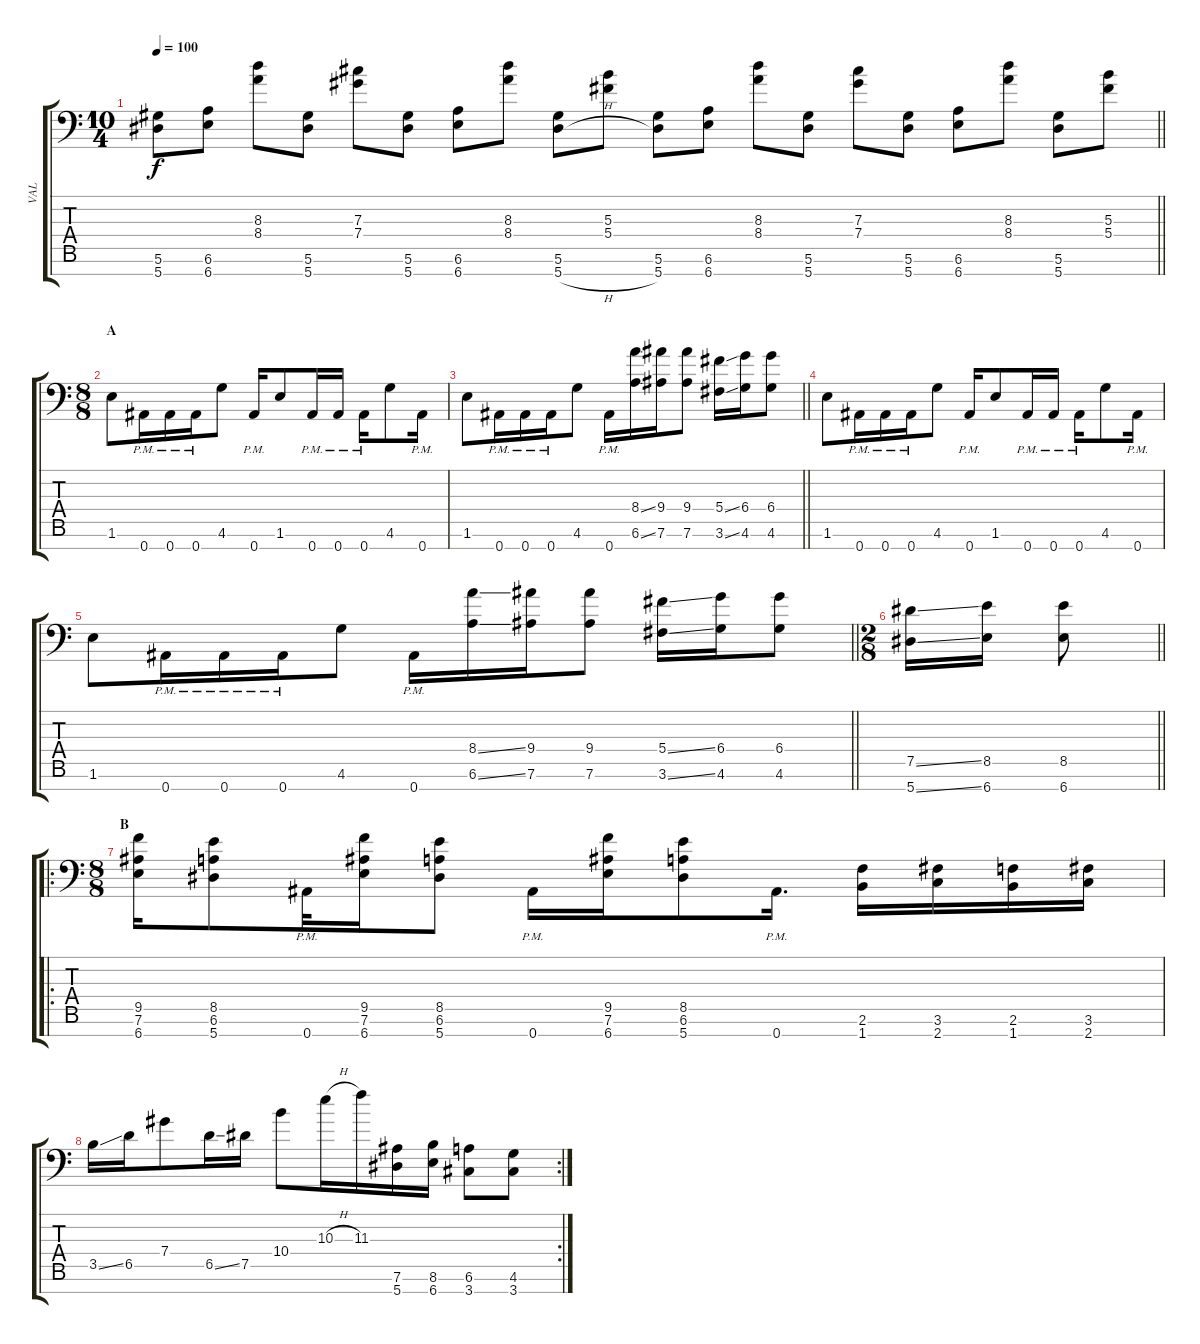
\track ("VAL" "VAL") {instrument overdrivenguitar}
\staff {score tabs}
\tuning (Eb4 Bb3 Gb3 Db3 Ab2 Eb2 Bb1) {hide}
\ts (10 4)
\tempo 100
\clef f4
\barLineRight lightlight
\ks c
(5.6 5.7).8{dy f} (6.6 6.7).8 (8.3 8.4).8 (5.6 5.7).8 (7.3 7.4).8 (5.6 5.7).8 (6.6 6.7).8 (8.3 8.4).8 (5.6 5.7{h}).8 (5.3 5.4).8 (5.6 5.7).8 (6.6 6.7).8 (8.3 8.4).8 (5.6 5.7).8 (7.3 7.4).8 (5.6 5.7).8 (6.6 6.7).8 (8.3 8.4).8 (5.6 5.7).8 (5.3 5.4).8 |
\ts (8 8)
\section ("" "A")
1.6.8 0.7{pm}.16 0.7{pm}.16 0.7{pm}.16 4.6.8 0.7{pm}.16 1.6.8 0.7{pm}.16 0.7{pm}.16 0.7{pm}.16 4.6.8 0.7{pm}.16 |
\barLineRight lightlight
1.6.8 0.7{pm}.16 0.7{pm}.16 0.7{pm}.16 4.6.8 0.7{pm}.16 (8.4{ss} 6.6{ss}).16 (9.4 7.6).16 (9.4 7.6).8 (5.4{ss} 3.6{ss}).16 (6.4 4.6).16 (6.4 4.6).8 |
1.6.8 0.7{pm}.16 0.7{pm}.16 0.7{pm}.16 4.6.8 0.7{pm}.16 1.6.8 0.7{pm}.16 0.7{pm}.16 0.7{pm}.16 4.6.8 0.7{pm}.16 |
\barLineRight lightlight
1.6.8 0.7{pm}.16 0.7{pm}.16 0.7{pm}.16 4.6.8 0.7{pm}.16 (8.4{ss} 6.6{ss}).16 (9.4 7.6).16 (9.4 7.6).8 (5.4{ss} 3.6{ss}).16 (6.4 4.6).16 (6.4 4.6).8 |
\ts (2 8)
\barLineRight lightlight
(7.5{ss} 5.7{ss}).16 (8.5 6.7).16 (8.5 6.7).8 |
\ro
\ts (8 8)
\section ("" "B")
(9.5 7.6 6.7).16 (8.5 6.6 5.7).8 0.7{pm}.32 (9.5 7.6 6.7).16 (8.5 6.6 5.7).8 0.7{pm}.16 (9.5 7.6 6.7).16 (8.5 6.6 5.7).8 0.7{pm}.16{d} (2.6 1.7).16 (3.6 2.7).16 (2.6 1.7).16 (3.6 2.7).16 |
\rc 2
3.5{ss}.16 6.5.16 7.4.8 6.5{ss}.16 7.5.16 10.4.8 10.3{h}.16 11.3.16 (7.6 5.7).16 (8.6 6.7).16 (6.6 3.7).8 (4.6 3.7).8
